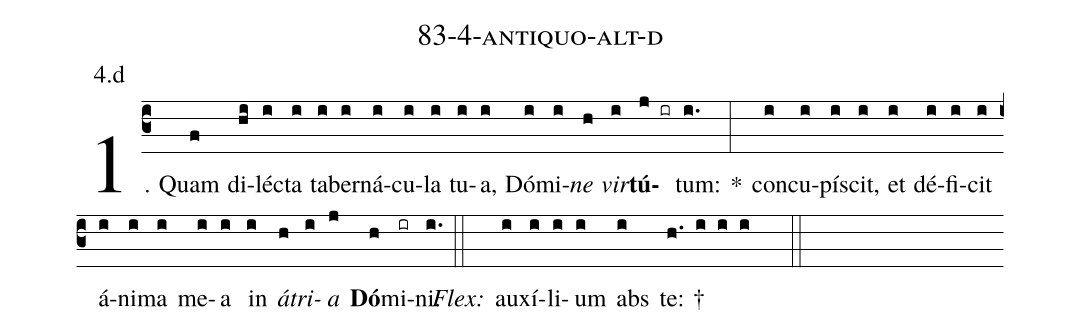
name: 83-4-antiquo-alt-d;
annotation: 4.d;
%%
(c3)1. Quam(f) di(hi)léc(i)ta(i) ta(i)ber(i)ná(i)cu(i)la(i) tu(i)a,(i) Dó(i)mi(i)<i>ne</i>(h) <i>vir</i>(i)<b>tú</b>(j ir)tum:(i.) *(:) con(i)cu(i)pí(i)scit,(i) et(i) dé(i)fi(i)cit(i) á(i)ni(i)ma(i) me(i)a(i) in(i) <i>á</i>(h)<i>tri</i>(i)<i>a</i>(j) <b>Dó</b>(h)mi(ir)ni.(i.) (::)
<i>Flex:</i>()  au(i)xí(i)li(i)um(i) abs(i) te: †(h. i i i  ::)
